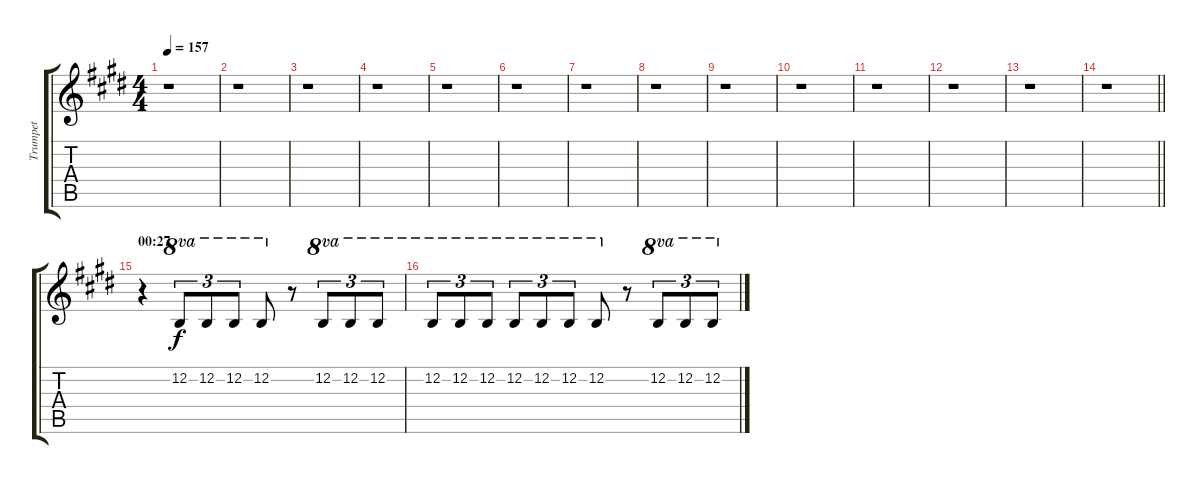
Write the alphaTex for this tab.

\track ("Trumpet" "Trumpet") {instrument trumpet}
\staff {score tabs}
\tuning (E4 B3 G3 D3 A2 E2) {hide}
\ts (4 4)
\tempo 157
\clef g2
\ks e
r.1{dy f instrument trumpet} |
r.1 |
r.1 |
r.1 |
r.1 |
\ks c#minor
r.1 |
r.1 |
r.1 |
\ks e
r.1 |
\ks c#minor
r.1 |
r.1 |
r.1 |
\ks e
r.1 |
\barLineRight lightlight
\ks c#minor
r.1 |
\section ("" "00:27")
r.4 12.2.8{tu (3 2) ot 8va} 12.2.8{tu (3 2) ot 8va} 12.2.8{tu (3 2) ot 8va} 12.2.8{ot 8va} r.8 12.2.8{tu (3 2) ot 8va} 12.2.8{tu (3 2) ot 8va} 12.2.8{tu (3 2) ot 8va} |
12.2.8{tu (3 2) ot 8va} 12.2.8{tu (3 2) ot 8va} 12.2.8{tu (3 2) ot 8va} 12.2.8{tu (3 2) ot 8va} 12.2.8{tu (3 2) ot 8va} 12.2.8{tu (3 2) ot 8va} 12.2.8{ot 8va} r.8 12.2.8{tu (3 2) ot 8va} 12.2.8{tu (3 2) ot 8va} 12.2.8{tu (3 2) ot 8va}
